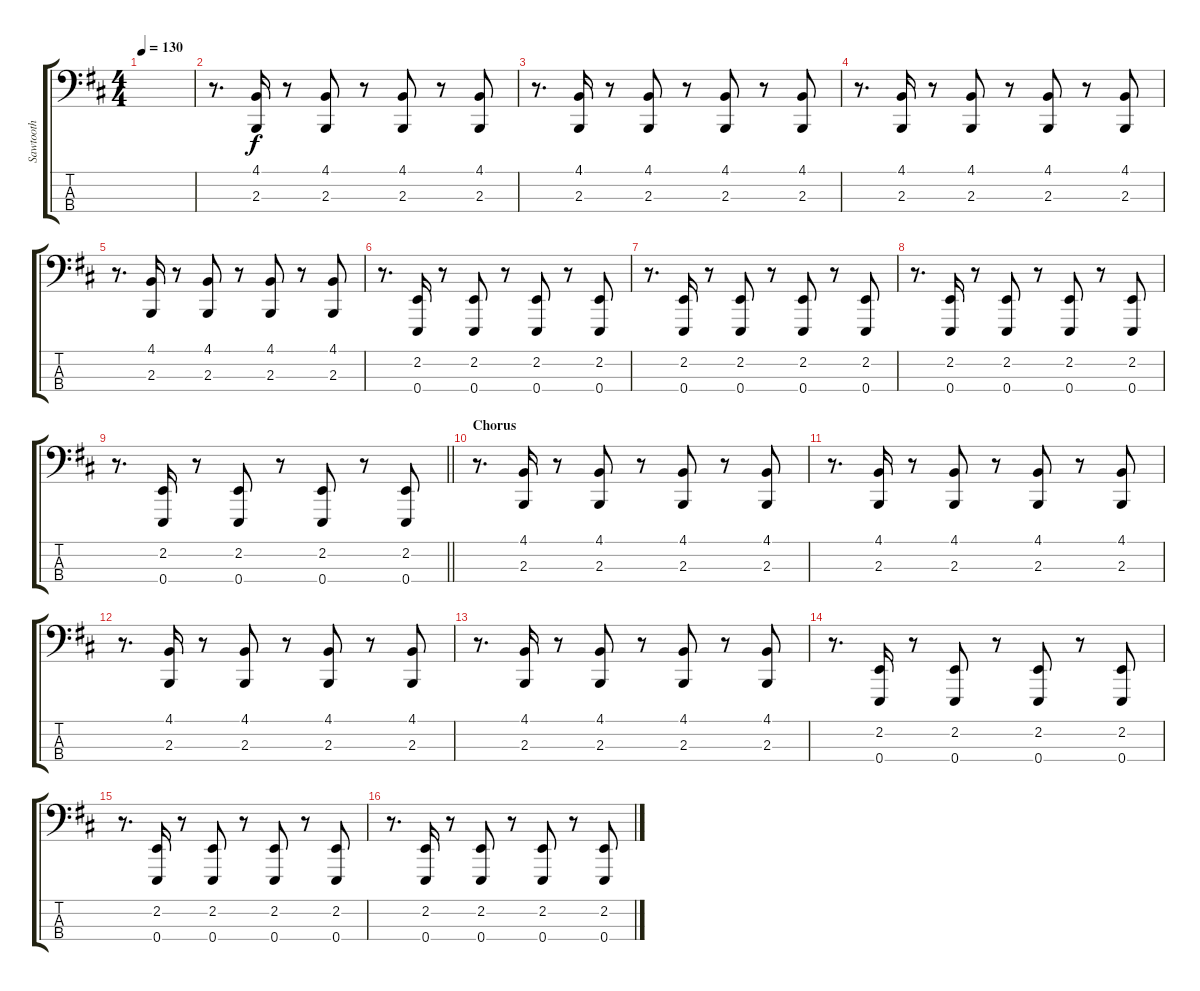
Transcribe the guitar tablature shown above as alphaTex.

\track ("Sawtooth" "Sawtooth") {instrument lead2sawtooth}
\staff {score tabs}
\tuning (G2 D2 A1 E1) {hide}
\ts (4 4)
\tempo 130
\clef f4
\ks d
|
r.8{d} (4.1 2.3).16 r.8 (4.1 2.3).8 r.8 (4.1 2.3).8 r.8 (4.1 2.3).8 |
r.8{d} (4.1 2.3).16 r.8 (4.1 2.3).8 r.8 (4.1 2.3).8 r.8 (4.1 2.3).8 |
r.8{d} (4.1 2.3).16 r.8 (4.1 2.3).8 r.8 (4.1 2.3).8 r.8 (4.1 2.3).8 |
r.8{d} (4.1 2.3).16 r.8 (4.1 2.3).8 r.8 (4.1 2.3).8 r.8 (4.1 2.3).8 |
r.8{d} (2.2 0.4).16 r.8 (2.2 0.4).8 r.8 (2.2 0.4).8 r.8 (2.2 0.4).8 |
r.8{d} (2.2 0.4).16 r.8 (2.2 0.4).8 r.8 (2.2 0.4).8 r.8 (2.2 0.4).8 |
r.8{d} (2.2 0.4).16 r.8 (2.2 0.4).8 r.8 (2.2 0.4).8 r.8 (2.2 0.4).8 |
\barLineRight lightlight
r.8{d} (2.2 0.4).16 r.8 (2.2 0.4).8 r.8 (2.2 0.4).8 r.8 (2.2 0.4).8 |
\section ("" "Chorus")
r.8{d} (4.1 2.3).16 r.8 (4.1 2.3).8 r.8 (4.1 2.3).8 r.8 (4.1 2.3).8 |
r.8{d} (4.1 2.3).16 r.8 (4.1 2.3).8 r.8 (4.1 2.3).8 r.8 (4.1 2.3).8 |
r.8{d} (4.1 2.3).16 r.8 (4.1 2.3).8 r.8 (4.1 2.3).8 r.8 (4.1 2.3).8 |
r.8{d} (4.1 2.3).16 r.8 (4.1 2.3).8 r.8 (4.1 2.3).8 r.8 (4.1 2.3).8 |
r.8{d} (2.2 0.4).16 r.8 (2.2 0.4).8 r.8 (2.2 0.4).8 r.8 (2.2 0.4).8 |
r.8{d} (2.2 0.4).16 r.8 (2.2 0.4).8 r.8 (2.2 0.4).8 r.8 (2.2 0.4).8 |
r.8{d} (2.2 0.4).16 r.8 (2.2 0.4).8 r.8 (2.2 0.4).8 r.8 (2.2 0.4).8
